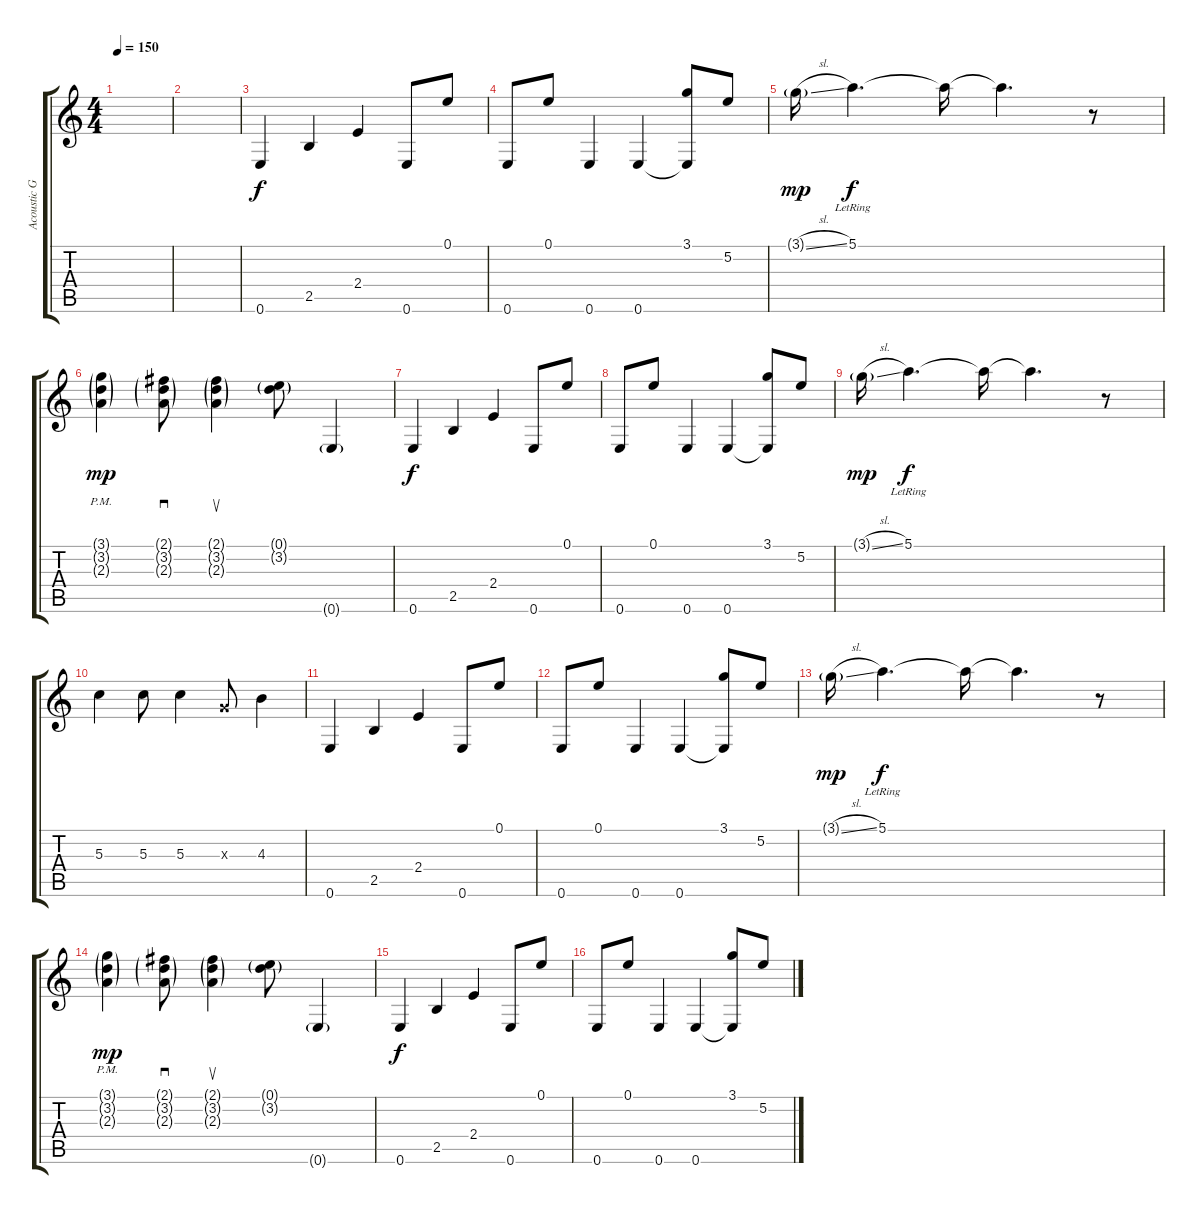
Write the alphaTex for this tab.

\track ("Acoustic Guitar" "Acoustic G") {instrument acousticguitarsteel}
\staff {score tabs}
\tuning (E4 B3 G3 D3 A2 E2) {hide}
\ts (4 4)
\tempo 150
\clef g2
\ks c
|
|
0.6.4 2.5.4 2.4.4 0.6.8 0.1.8 |
0.6.8 0.1.8 0.6.4 0.6.4 (3.1 0.6{t}).8 5.2.8 |
3.1{sl g}.16{dy mp} 5.1{lr}.4{d dy f} 5.1{t}.16 5.1{t}.4{d} r.8 |
(3.1{g pm} 3.2{g pm} 2.3{g pm}).4{dy mp} (2.1{g} 3.2{g} 2.3{g}).8{sd} (2.1{g} 3.2{g} 2.3{g}).4{su} (0.1{g} 3.2{g}).8 0.6{g}.4 |
0.6.4{dy f} 2.5.4 2.4.4 0.6.8 0.1.8 |
0.6.8 0.1.8 0.6.4 0.6.4 (3.1 0.6{t}).8 5.2.8 |
3.1{sl g}.16{dy mp} 5.1{lr}.4{d dy f} 5.1{t}.16 5.1{t}.4{d} r.8 |
5.3.4 5.3.8 5.3.4 0.3{x}.8 4.3.4 |
0.6.4 2.5.4 2.4.4 0.6.8 0.1.8 |
0.6.8 0.1.8 0.6.4 0.6.4 (3.1 0.6{t}).8 5.2.8 |
3.1{sl g}.16{dy mp} 5.1{lr}.4{d dy f} 5.1{t}.16 5.1{t}.4{d} r.8 |
(3.1{g pm} 3.2{g pm} 2.3{g pm}).4{dy mp} (2.1{g} 3.2{g} 2.3{g}).8{sd} (2.1{g} 3.2{g} 2.3{g}).4{su} (0.1{g} 3.2{g}).8 0.6{g}.4 |
0.6.4{dy f} 2.5.4 2.4.4 0.6.8 0.1.8 |
0.6.8 0.1.8 0.6.4 0.6.4 (3.1 0.6{t}).8 5.2.8
